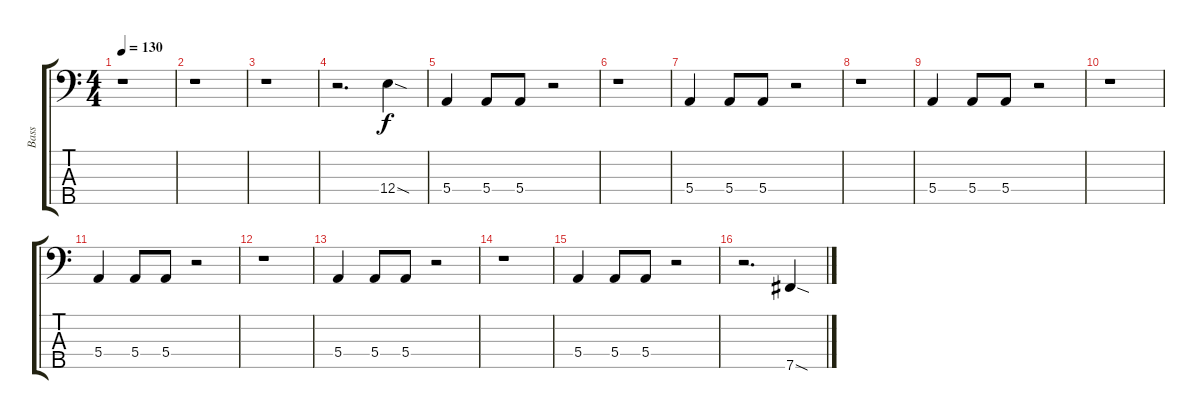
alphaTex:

\track ("Bass" "Bass") {instrument electricbassfinger}
\staff {score tabs}
\tuning (G2 D2 A1 E1 B0) {hide}
\ts (4 4)
\tempo 130
\clef f4
\ks c
r.1{dy f instrument electricbassfinger} |
r.1 |
r.1 |
r.2{d} 12.4{sod}.4 |
5.4.4 5.4.8 5.4.8 r.2 |
r.1 |
5.4.4 5.4.8 5.4.8 r.2 |
r.1 |
5.4.4 5.4.8 5.4.8 r.2 |
r.1 |
5.4.4 5.4.8 5.4.8 r.2 |
r.1 |
5.4.4 5.4.8 5.4.8 r.2 |
r.1 |
5.4.4 5.4.8 5.4.8 r.2 |
r.2{d} 7.5{sod}.4
